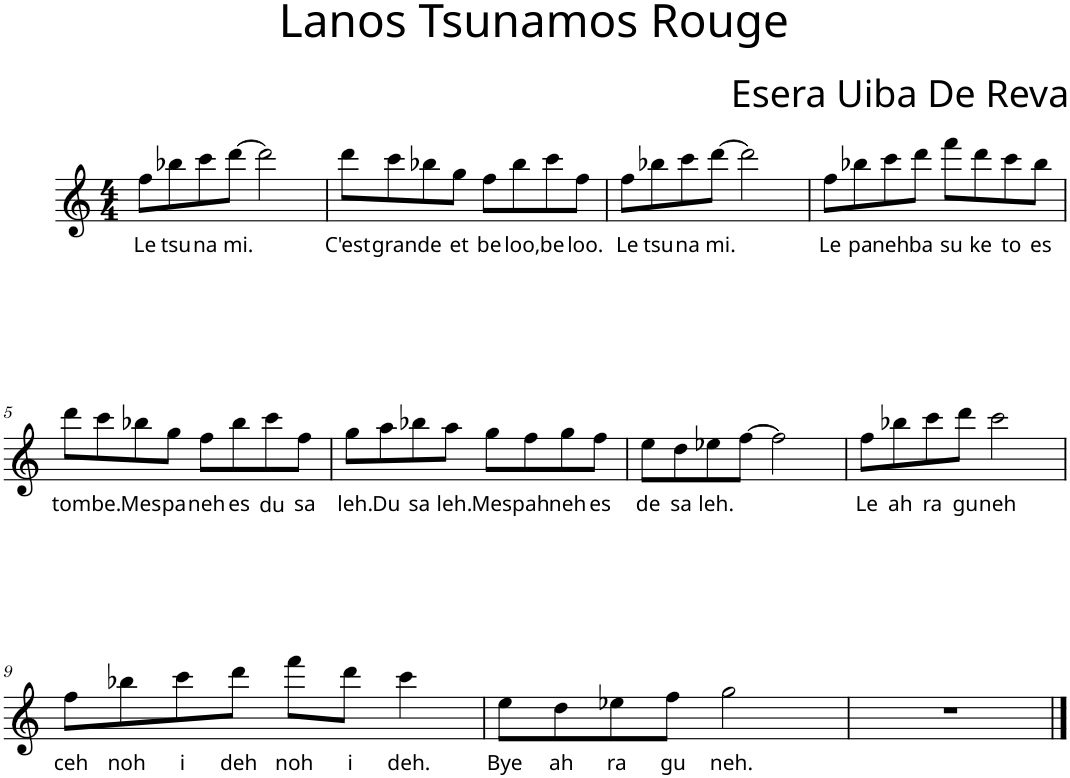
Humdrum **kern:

**kern	**text
*part1	*part1
*staff1	*staff1
*I"Piano	*
*I'Pno.	*
*clefG2	*
*k[]	*
*M4/4	*
=1	=1
!	!LO:LY:b
8ff\L	Le
!	!LO:LY:b
8bb-X\	tsu
!	!LO:LY:b
8ccc\	na
!	!LO:LY:b
[8ddd\J	mi.
2ddd\]	.
=2	=2
!	!LO:LY:b
8ddd\L	C'est
!	!LO:LY:b
8ccc\	gran
!	!LO:LY:b
8bb-X\	de
!	!LO:LY:b
8gg\J	et
!	!LO:LY:b
8ff\L	be
!	!LO:LY:b
8bb-\	loo,
!	!LO:LY:b
8ccc\	be
!	!LO:LY:b
8ff\J	loo.
=3	=3
!	!LO:LY:b
8ff\L	Le
!	!LO:LY:b
8bb-X\	tsu
!	!LO:LY:b
8ccc\	na
!	!LO:LY:b
[8ddd\J	mi.
2ddd\]	.
=4	=4
!	!LO:LY:b
8ff\L	Le
!	!LO:LY:b
8bb-X\	pa
!	!LO:LY:b
8ccc\	neh
!	!LO:LY:b
8ddd\J	ba
!	!LO:LY:b
8fff\L	su
!	!LO:LY:b
8ddd\	ke
!	!LO:LY:b
8ccc\	to
!	!LO:LY:b
8bb-\J	es
!!LO:LB:g=z
=5	=5
!	!LO:LY:b
8ddd\L	tom
!	!LO:LY:b
8ccc\	be.
!	!LO:LY:b
8bb-X\	Mes
!	!LO:LY:b
8gg\J	pa
!	!LO:LY:b
8ff\L	neh
!	!LO:LY:b
8bb-\	es
!	!LO:LY:b
8ccc\	du
!	!LO:LY:b
8ff\J	sa
=6	=6
!	!LO:LY:b
8gg\L	leh.
!	!LO:LY:b
8aa\	Du
!	!LO:LY:b
8bb-X\	sa
!	!LO:LY:b
8aa\J	leh.
!	!LO:LY:b
8gg\L	Mes
!	!LO:LY:b
8ff\	pah
!	!LO:LY:b
8gg\	neh
!	!LO:LY:b
8ff\J	es
=7	=7
!	!LO:LY:b
8ee\L	de
!	!LO:LY:b
8dd\	sa
!	!LO:LY:b
8ee-X\	leh.
[8ff\J	.
2ff\]	.
=8	=8
!	!LO:LY:b
8ff\L	Le
!	!LO:LY:b
8bb-X\	ah
!	!LO:LY:b
8ccc\	ra
!	!LO:LY:b
8ddd\J	gu
!	!LO:LY:b
2ccc\	neh
!!LO:LB:g=z
=9	=9
!	!LO:LY:b
8ff\L	ceh
!	!LO:LY:b
8bb-X\	noh
!	!LO:LY:b
8ccc\	i
!	!LO:LY:b
8ddd\J	deh
!	!LO:LY:b
8fff\L	noh
!	!LO:LY:b
8ddd\J	i
!	!LO:LY:b
4ccc\	deh.
=10	=10
!	!LO:LY:b
8ee\L	Bye
!	!LO:LY:b
8dd\	ah
!	!LO:LY:b
8ee-X\	ra
!	!LO:LY:b
8ff\J	gu
!	!LO:LY:b
2gg\	neh.
=11	=11
1r	.
==	==
*-	*-
